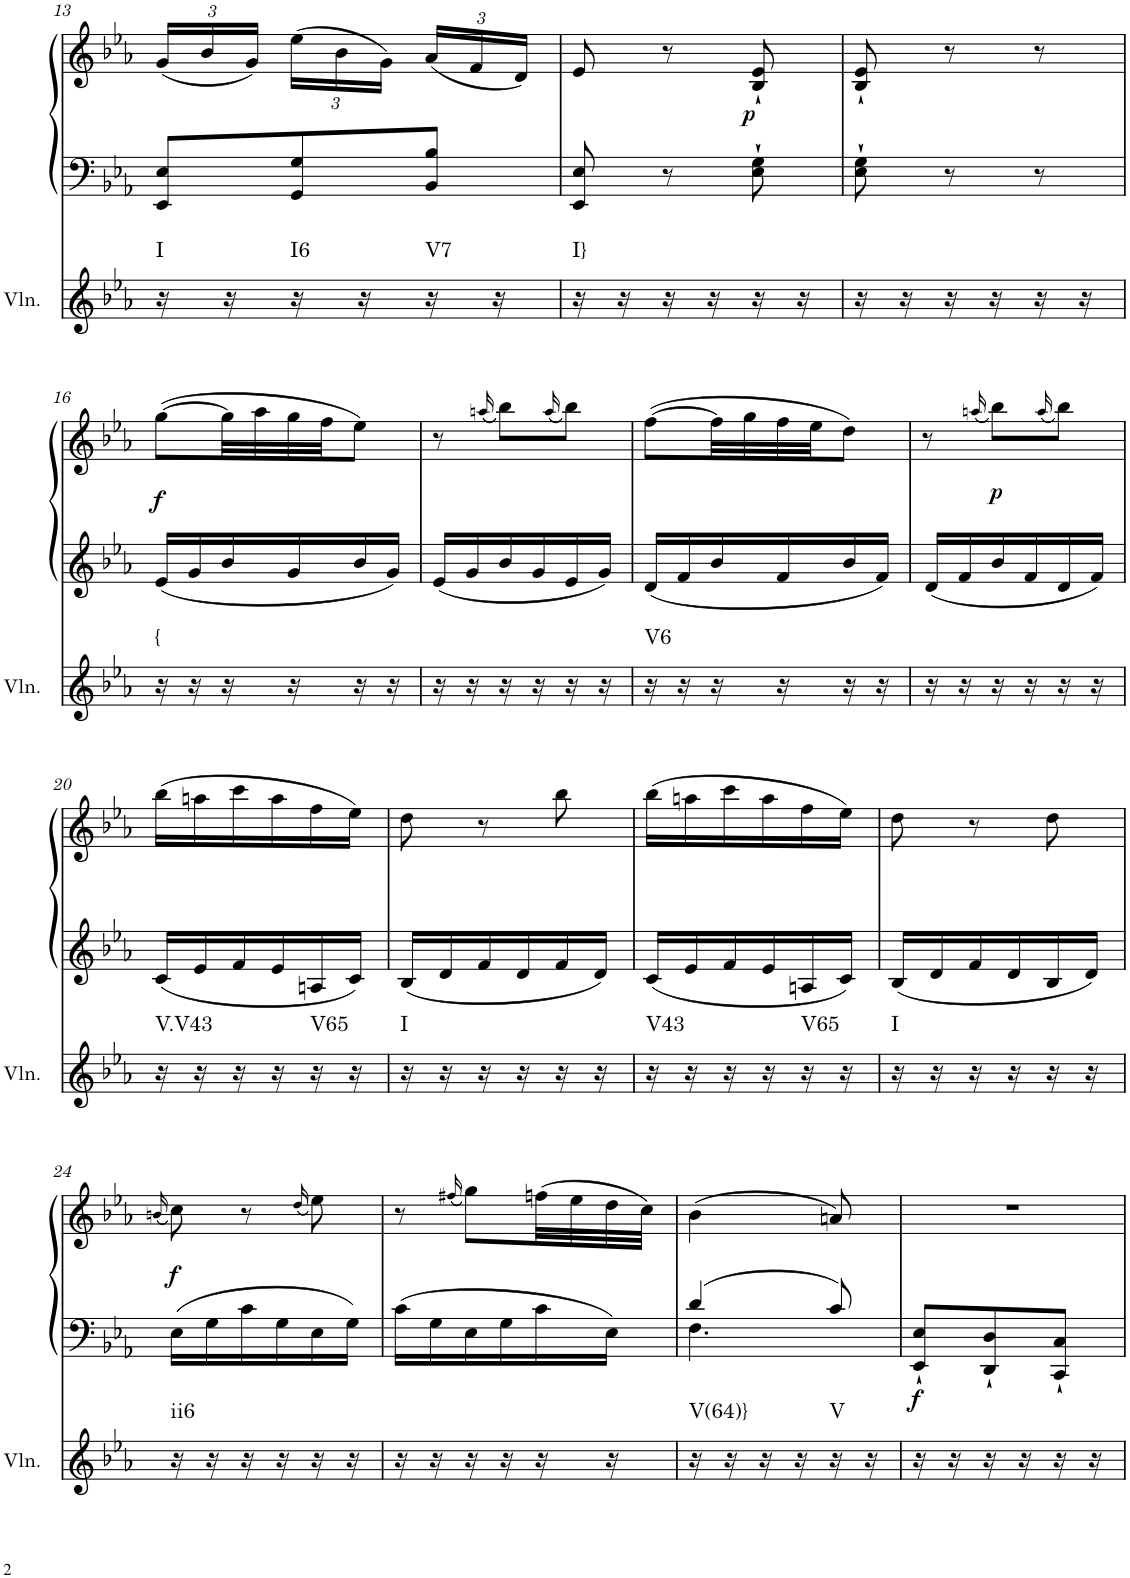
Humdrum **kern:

**kern	**harte	**kern	**kern	**dynam
*part2	*part2	*part1	*part1	*part1
*staff3	*	*staff2	*staff1	*staff1/2
*I"Violin	*	*I"Klavier linke Hand	*	*
*I'Vln.	*	*	*	*
!!LO:PB:g=z
*clefG2	*	*clefF4	*clefG2	*
*k[b-e-a-]	*	*k[b-e-a-]	*k[b-e-a-]	*
*M3/8	*	*M3/8	*M3/8	*
*	*	*	*Xbrackettup	*
=13	=13	=13	=13	=13
!	!LO:H:kt=I	!	!	!
16r	N	8EE-/ 8E-/L	(24g/LL	.
.	.	.	24b-/	.
16r	.	.	.	.
.	.	.	24g/JJ)	.
!	!LO:H:kt=I6	!	!	!
16r	N	8GG/ 8G/	(24ee-\LL	.
.	.	.	24b-\	.
16r	.	.	.	.
.	.	.	24g\JJ)	.
!	!LO:H:kt=V7	!	!	!
16r	N	8BB-/ 8B-/J	(24a-/LL	.
.	.	.	24f/	.
16r	.	.	.	.
.	.	.	24d/JJ)	.
=14	=14	=14	=14	=14
!	!LO:H:kt=I}	!	!	!
16r	N	8EE-/ 8E-/	8e-/	.
16r	.	.	.	.
16r	.	8r	8r	.
16r	.	.	.	.
!	!	!	!	!LO:DY:b
16r	.	8E-\` 8G\`	8B-/` 8e-/`	p
16r	.	.	.	.
=15	=15	=15	=15	=15
16r	.	8E-\` 8G\`	8B-/` 8e-/`	.
16r	.	.	.	.
16r	.	8r	8r	.
16r	.	.	.	.
16r	.	8r	8r	.
16r	.	.	.	.
!!LO:LB:g=z
=16	=16	=16	=16	=16
!	!LO:H:kt={	!	!	!LO:DY:b
16r	N	16e-/LL	([8gg\L	f
16r	.	16g/	.	.
16r	.	16b-/	32gg\LL]	.
.	.	.	32aa-\	.
16r	.	16g/	32gg\	.
.	.	.	32ff\JJ	.
16r	.	16b-/	8ee-\J)	.
16r	.	16g/JJ	.	.
=17	=17	=17	=17	=17
16r	.	16e-/LL	8r	.
16r	.	16g/	.	.
.	.	.	(16qaan/	.
16r	.	16b-/	8bb-\L)	.
16r	.	16g/	.	.
.	.	.	(16qaa/	.
16r	.	16e-/	8bb-\J)	.
16r	.	16g/JJ	.	.
=18	=18	=18	=18	=18
!	!LO:H:kt=V6	!	!	!
16r	N	16d/LL	([8ff\L	.
16r	.	16f/	.	.
16r	.	16b-/	32ff\LL]	.
.	.	.	32gg\	.
16r	.	16f/	32ff\	.
.	.	.	32ee-\JJ	.
16r	.	16b-/	8dd\J)	.
16r	.	16f/JJ	.	.
=19	=19	=19	=19	=19
16r	.	16d/LL	8r	.
16r	.	16f/	.	.
.	.	.	(16qaan/	.
!	!	!	!	!LO:DY:b
16r	.	16b-/	8bb-\L)	p
16r	.	16f/	.	.
.	.	.	(16qaa/	.
16r	.	16d/	8bb-\J)	.
16r	.	16f/JJ	.	.
!!LO:LB:g=z
=20	=20	=20	=20	=20
!	!LO:H:kt=V.V43	!	!	!
16r	N	16c/LL	(16bb-\LL	.
16r	.	16e-/	16aan\	.
16r	.	16f/	16ccc\	.
16r	.	16e-/	16aa\	.
!	!LO:H:kt=V65	!	!	!
16r	N	16An/	16ff\	.
16r	.	16c/JJ	16ee-\JJ)	.
=21	=21	=21	=21	=21
!	!LO:H:kt=I	!	!	!
16r	N	16B-/LL	8dd\	.
16r	.	16d/	.	.
16r	.	16f/	8r	.
16r	.	16d/	.	.
16r	.	16f/	8bb-\	.
16r	.	16d/JJ	.	.
=22	=22	=22	=22	=22
!	!LO:H:kt=V43	!	!	!
16r	N	16c/LL	(16bb-\LL	.
16r	.	16e-/	16aan\	.
16r	.	16f/	16ccc\	.
16r	.	16e-/	16aa\	.
!	!LO:H:kt=V65	!	!	!
16r	N	16An/	16ff\	.
16r	.	16c/JJ	16ee-\JJ)	.
=23	=23	=23	=23	=23
!	!LO:H:kt=I	!	!	!
16r	N	16B-/LL	8dd\	.
16r	.	16d/	.	.
16r	.	16f/	8r	.
16r	.	16d/	.	.
16r	.	16B-/	8dd\	.
16r	.	16d/JJ	.	.
!!LO:LB:g=z
=24	=24	=24	=24	=24
.	.	.	(16qbn/	.
!	!LO:H:kt=ii6	!	!	!LO:DY:b
16r	N	16E-\LL	8cc\)	f
16r	.	16G\	.	.
16r	.	16c\	8r	.
16r	.	16G\	.	.
.	.	.	(16qdd/	.
16r	.	16E-\	8ee-\)	.
16r	.	16G\JJ	.	.
=25	=25	=25	=25	=25
16r	.	16c\LL	8r	.
16r	.	16G\	.	.
.	.	.	(16qff#X/	.
16r	.	16E-\	8gg\L)	.
16r	.	16G\	.	.
16r	.	16c\	(32ffn\LL	.
.	.	.	32ee-\	.
16r	.	16E-\JJ	32dd\	.
.	.	.	32cc\JJJ)	.
=26	=26	=26	=26	=26
*	*	*^	*	*
!	!LO:H:kt=V(64)}	!	!	!	!
16r	N	4d/	4.F\	(4b-\	.
16r	.	.	.	.	.
16r	.	.	.	.	.
16r	.	.	.	.	.
!	!LO:H:kt=V	!	!	!	!
16r	N	8c/	.	8an/)	.
16r	.	.	.	.	.
*	*	*v	*v	*	*
=27	=27	=27	=27	=27
!	!	!	!	!LO:DY:b=2
16r	.	8EE-/` 8E-/`L	4.r	f
16r	.	.	.	.
16r	.	8DD/` 8D/`	.	.
16r	.	.	.	.
16r	.	8CC/` 8C/`J	.	.
16r	.	.	.	.
=	=	=	=	=
*-	*-	*-	*-	*-
